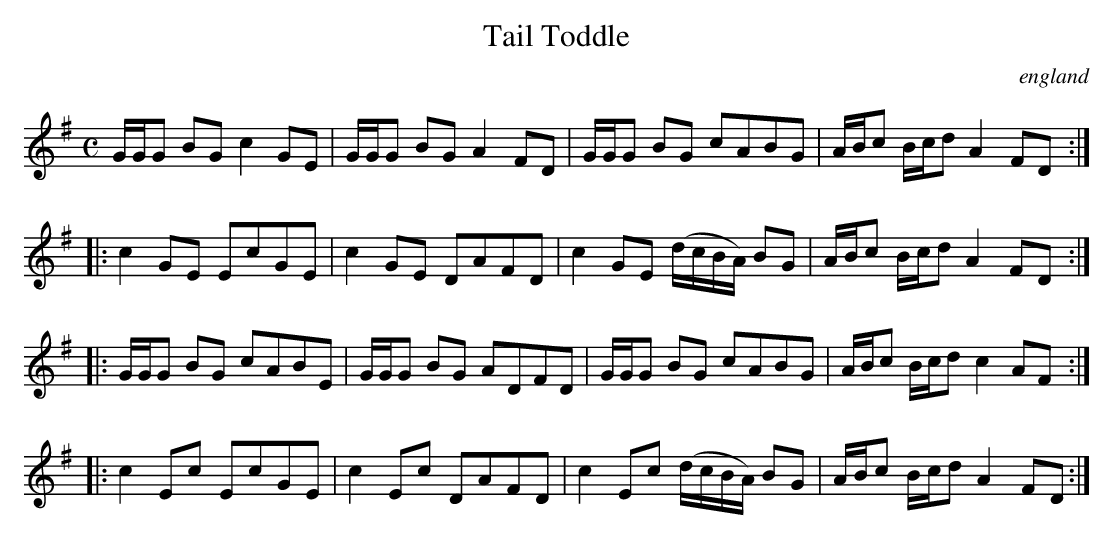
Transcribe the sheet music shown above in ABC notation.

X:1
T:Tail Toddle
O:england
M:C
K:G
G/G/G BG c2GE| G/G/G BG A2FD| \
G/G/G BG cABG| A/B/c B/c/d A2FD::
c2GE EcGE| c2GE DAFD| \
c2GE (d/c/B/A/) BG| A/B/c B/c/d A2FD ::
G/G/G BG cABE| G/G/G BG ADFD| \
G/G/G BG cABG| A/B/c B/c/d c2AF::
c2Ec EcGE| c2Ec DAFD| \
c2Ec (d/c/B/A/) BG| A/B/c B/c/d A2FD:|
